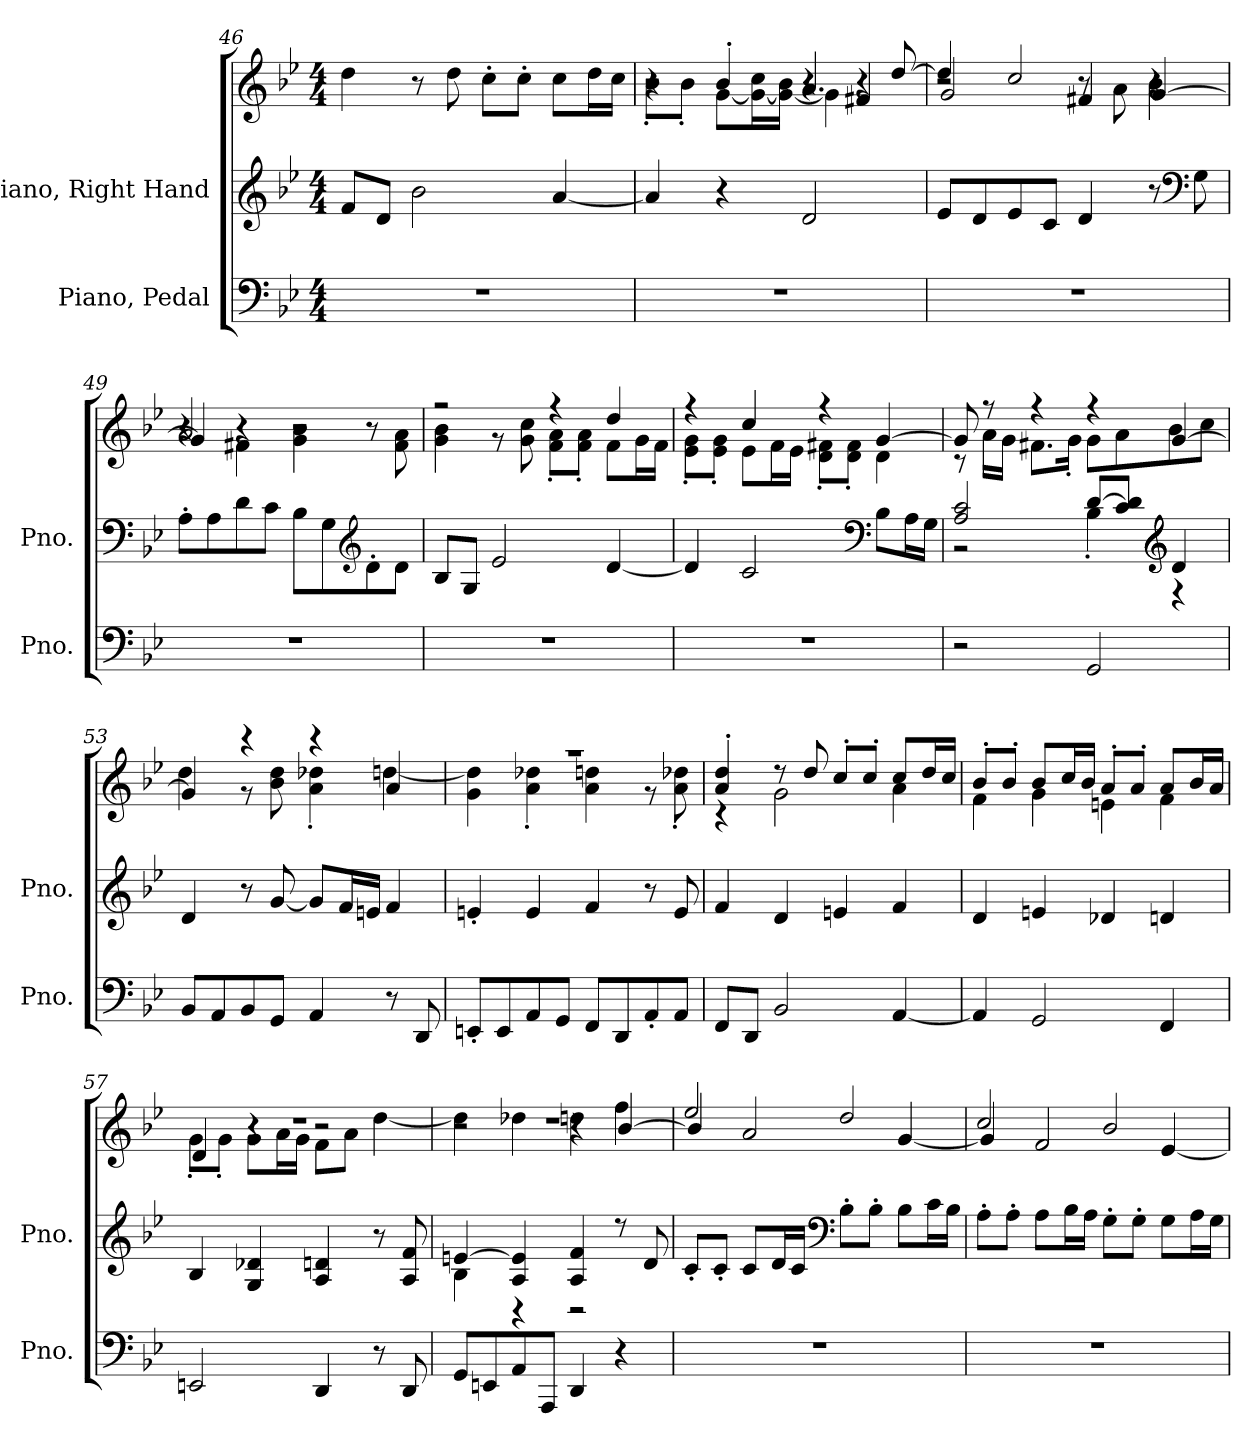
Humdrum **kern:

**kern	**kern	**kern
*part2	*part1	*part1
*staff3	*staff2	*staff1
*I"Piano, Pedal	*I"Piano, Right Hand	*
*I'Pno.	*I'Pno.	*
!!LO:PB:g=z
*clefF4	*clefG2	*clefG2
*k[b-e-]	*k[b-e-]	*k[b-e-]
*M4/4	*M4/4	*M4/4
=46	=46	=46
1r	8f/L	4dd\
.	8d/J	.
.	2b-\	8r
.	.	8dd\
.	.	8cc'\L
.	.	8cc'\J
.	[4a/	8cc\L
.	.	16dd\L
.	.	16cc\JJ
=47	=47	=47
*	*	*^
*	*	*	*^
1r	4a/]	4r	8b-'\L	2r
.	.	.	8b-'\J	.
.	4r	4b-'/	[8g\L	.
.	.	.	16g\_ 16cc\L	.
.	.	.	16g\_ 16b-\JJ	.
.	2d/	4.a/	4g\]	4r
.	.	.	4r	4f#X/
.	.	[8dd/	.	.
=48	=48	=48	=48	=48
1r	8e-/L	4dd/]	2r	2g/
.	8d/	.	.	.
.	8e-/	2cc/	.	.
.	8c/J	.	.	.
.	4d/	.	8r	4f#X/
.	.	.	8a\	.
.	8r	4r	4b-\	[4g/
*	*clefF4	*	*	*
.	8G\	.	.	.
!!LO:LB:g=z	!!	!!
=49	=49	=49	=49	=49
1r	8A'\L	2a/	4r	4g/]
.	8A\	.	.	.
.	8d\	.	4f#X\	4r
.	8c\J	.	.	.
.	8B-\L	2r	4g\ 4b-\	2r
.	8G\	.	.	.
*	*clefG2	*	*	*
.	8d'\	.	8r	.
.	8d\J	.	8f#\ 8a\	.
*	*	*	*v	*v
=50	=50	=50	=50
1r	8B-/L	2r	4g\ 4b-\
.	8G/J	.	.
.	2e-/	.	8r
.	.	.	8g\ 8cc\
.	.	4r	8f\' 8a\'L
.	.	.	8f\' 8a\'J
.	[4d/	4dd/	8f\L
.	.	.	16g\L
.	.	.	16f\JJ
=51	=51	=51	=51
1r	4d/]	4r	8e-\' 8g\'L
.	.	.	8e-\' 8g\'J
.	2c/	4cc/	8e-\L
.	.	.	16f\L
.	.	.	16e-\JJ
.	.	4r	8d\' 8f#X\'L
.	.	.	8d\' 8f#\'J
*	*clefF4	*	*
.	8B-\L	[4g/	4d\
.	16A\L	.	.
.	16G\JJ	.	.
!!LO:LB:g=z	!!
=52	=52	=52	=52
*	*^	*	*
2r	2A/ 2c/	2r	8g/]	8r
.	.	.	8r	16a\LL
.	.	.	.	16g\JJ
.	.	.	4r	8.f#X\L
.	.	.	.	16g'\Jk
2GG/	[8d/L	4B-'\	4r	8g\L
.	8c/ 8d/]J	.	.	8a\
*	*clefG2	*	*	*
.	4d/	4r	[4g/	8b-\
.	.	.	.	8cc\J
*	*v	*v	*	*
=53	=53	=53	=53
8BB-/L	4d/	4g/]	4dd\
8AA/	.	.	.
8BB-/	8r	4r	8r
8GG/J	[8g/	.	8b-\ 8dd\
4AA/	8g/L]	4r	4a\' 4dd-X\'
.	16f/L	.	.
.	16en/JJ	.	.
8r	4f/	4a/	[4ddn\
8DD/	.	.	.
=54	=54	=54	=54
8EEn'/L	4en'/	1r	4g\ 4dd\]
8EE/	.	.	.
8AA/	4e/	.	4a\' 4dd-X\'
8GG/J	.	.	.
8FF/L	4f/	.	4a\ 4ddn\
8DD/	.	.	.
8AA'/	8r	.	8r
8AA/J	8e/	.	8a\' 8dd-X\'
!!LO:LB:g=z	!!
=55	=55	=55	=55
8FF/L	4f/	4a/' 4dd/'	4r
8DD/J	.	.	.
2BB-/	4d/	8r	2g\
.	.	8dd/	.
.	4en/	8cc'/L	.
.	.	8cc'/J	.
[4AA/	4f/	8cc/L	4a\
.	.	16dd/L	.
.	.	16cc/JJ	.
=56	=56	=56	=56
4AA/]	4d/	8b-'/L	4f\
.	.	8b-'/J	.
2GG/	4en/	8b-/L	4g\
.	.	16cc/L	.
.	.	16b-/JJ	.
.	4d-X/	8a'/L	4en\
.	.	8a'/J	.
4FF/	4dn/	8a/L	4f\
.	.	16b-/L	.
.	.	16a/JJ	.
=57	=57	=57	=57
*	*	*	*^
2EEn/	4B-/	1r	8g'\L	4d/
.	.	.	8g'\J	.
.	4G/ 4d-X/	.	8g\L	4r
.	.	.	16a\L	.
.	.	.	16g\JJ	.
4DD/	4A/ 4dn/	.	8f\L	2r
.	.	.	8a\J	.
8r	8r	.	[4dd\	.
8DD/	8A/ 8f/	.	.	.
=58	=58	=58	=58	=58
*	*^	*	*	*
8GG/L	[4en/	4B-\	1r	4dd\]	2r
8EEn/	.	.	.	.	.
8AA/	4A/ 4e/]	4r	.	4dd-X\	.
8AAA/J	.	.	.	.	.
4DD/	4A/ 4f/	2r	.	4ddn\	4r
4r	8r	.	.	4ff\	[4b-/
.	8d/	.	.	.	.
*	*v	*v	*	*	*
*	*	*	*v	*v
!!LO:PB:g=z
=59	=59	=59	=59
1r	8c'/L	2ee-/	4b-/]
.	8c'/J	.	.
.	8c/L	.	2a/
.	16d/L	.	.
.	16c/JJ	.	.
*	*clefF4	*	*
.	8B-'\L	2dd/	.
.	8B-'\J	.	.
.	8B-\L	.	[4g/
.	16c\L	.	.
.	16B-\JJ	.	.
=60	=60	=60	=60
1r	8A'\L	2cc/	4g/]
.	8A'\J	.	.
.	8A\L	.	2f/
.	16B-\L	.	.
.	16A\JJ	.	.
.	8G'\L	2b-/	.
.	8G'\J	.	.
.	8G\L	.	[4e-/
.	16A\L	.	.
.	16G\JJ	.	.
*	*	*v	*v
=	=	=
*-	*-	*-
